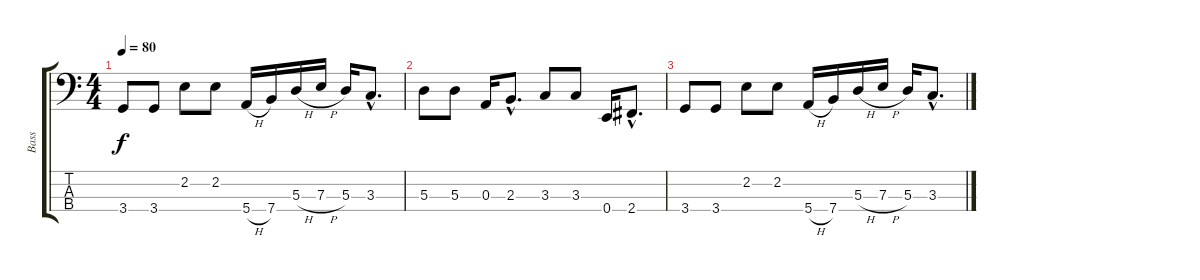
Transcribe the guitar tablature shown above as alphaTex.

\track ("Bass" "Bass") {instrument electricbassfinger}
\staff {score tabs}
\tuning (G2 D2 A1 E1) {hide}
\ts (4 4)
\tempo 80
\clef f4
\ks c
3.4.8{dy f} 3.4.8 2.2.8 2.2.8 5.4{h}.16 7.4.16 5.3{h}.16 7.3{h}.16 5.3.16 3.3{hac}.8{d} |
5.3.8 5.3.8 0.3.16 2.3{hac}.8{d} 3.3.8 3.3.8 0.4.16 2.4{hac}.8{d} |
3.4.8 3.4.8 2.2.8 2.2.8 5.4{h}.16 7.4.16 5.3{h}.16 7.3{h}.16 5.3.16 3.3{hac}.8{d}
